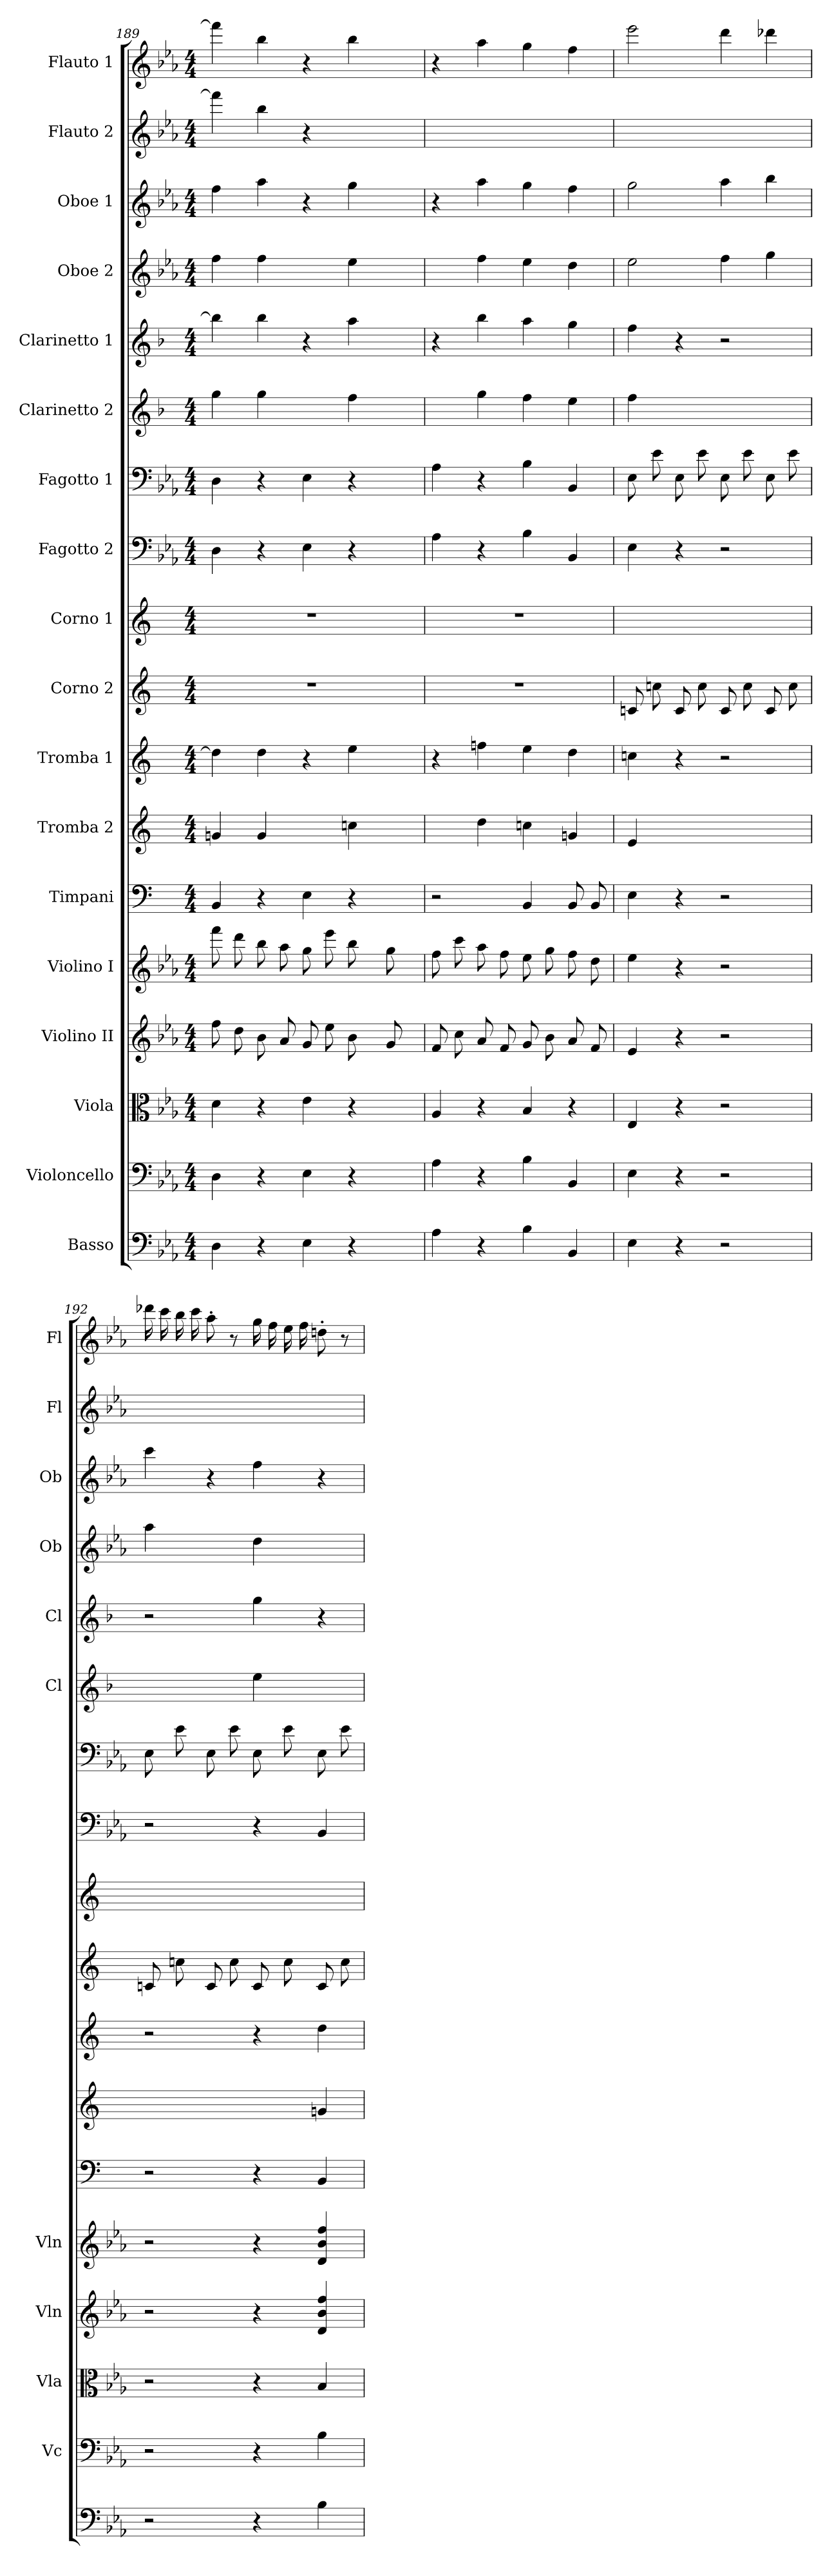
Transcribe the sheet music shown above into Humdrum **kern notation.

**kern	**kern	**kern	**kern	**kern	**kern	**kern	**kern	**kern	**kern	**kern	**kern	**kern	**kern	**kern	**kern	**kern	**kern
*part18	*part17	*part16	*part15	*part14	*part13	*part12	*part11	*part10	*part9	*part8	*part7	*part6	*part5	*part4	*part3	*part2	*part1
*staff18	*staff17	*staff16	*staff15	*staff14	*staff13	*staff12	*staff11	*staff10	*staff9	*staff8	*staff7	*staff6	*staff5	*staff4	*staff3	*staff2	*staff1
*I"Basso	*I"Violoncello	*I"Viola	*I"Violino II	*I"Violino I	*I"Timpani	*I"Tromba 2	*I"Tromba 1	*I"Corno 2	*I"Corno 1	*I"Fagotto 2	*I"Fagotto 1	*I"Clarinetto 2	*I"Clarinetto 1	*I"Oboe 2	*I"Oboe 1	*I"Flauto 2	*I"Flauto 1
*	*I'Vc	*I'Vla	*I'Vln	*I'Vln	*	*	*	*	*	*	*	*I'Cl	*I'Cl	*I'Ob	*I'Ob	*I'Fl	*I'Fl
*clefF4	*clefF4	*clefC3	*clefG2	*clefG2	*clefF4	*clefG2	*clefG2	*clefG2	*clefG2	*clefF4	*clefF4	*clefG2	*clefG2	*clefG2	*clefG2	*clefG2	*clefG2
*ITrd7c12	*	*	*	*	*	*ITrd-2c-3	*ITrd-2c-3	*ITrd5c9	*ITrd5c9	*	*	*ITrd1c2	*ITrd1c2	*	*	*	*
*k[b-e-a-]	*k[b-e-a-]	*k[b-e-a-]	*k[b-e-a-]	*k[b-e-a-]	*	*	*	*	*	*k[b-e-a-]	*k[b-e-a-]	*k[b-e-a-]	*k[b-e-a-]	*k[b-e-a-]	*k[b-e-a-]	*k[b-e-a-]	*k[b-e-a-]
*M4/4	*M4/4	*M4/4	*M4/4	*M4/4	*M4/4	*M4/4	*M4/4	*M4/4	*M4/4	*M4/4	*M4/4	*M4/4	*M4/4	*M4/4	*M4/4	*M4/4	*M4/4
=189	=189	=189	=189	=189	=189	=189	=189	=189	=189	=189	=189	=189	=189	=189	=189	=189	=189
4DD	4D	4d	8ff	8fff	4BB	4b-X	4ff]	1r	1r	4D	4D	4ff	4aa-]	4ff	4ff	4fff]	4fff]
.	.	.	8dd	8ddd	.	.	.	.	.	.	.	.	.	.	.	.	.
4r	4r	4r	8b-	8bb-	4r	4b-	4ff	.	.	4r	4r	4ff	4aa-	4ff	4aa-	4bb-	4bb-
.	.	.	8a-	8aa-	.	.	.	.	.	.	.	.	.	.	.	.	.
4EE-	4E-	4e-	8g	8gg	4E	4ryy	4r	.	.	4E-	4E-	4ryy	4r	4ryy	4r	4r	4r
.	.	.	8ee-	8eee-	.	.	.	.	.	.	.	.	.	.	.	.	.
4r	4r	4r	8b-	8bb-	4r	4ee-X	4gg	.	.	4r	4r	4ee-	4gg	4ee-	4gg	32ryy	4bb-
.	.	.	.	.	.	.	.	.	.	.	.	.	.	.	.	32ryy	.
.	.	.	.	.	.	.	.	.	.	.	.	.	.	.	.	32ryy	.
.	.	.	.	.	.	.	.	.	.	.	.	.	.	.	.	32ryy	.
.	.	.	8g	8gg	.	.	.	.	.	.	.	.	.	.	.	32ryy	.
.	.	.	.	.	.	.	.	.	.	.	.	.	.	.	.	32ryy	.
.	.	.	.	.	.	.	.	.	.	.	.	.	.	.	.	32ryy	.
.	.	.	.	.	.	.	.	.	.	.	.	.	.	.	.	32ryy	.
=190	=190	=190	=190	=190	=190	=190	=190	=190	=190	=190	=190	=190	=190	=190	=190	=190	=190
4AA-	4A-	4A-	8f	8ff	2r	4ryy	4r	1r	1r	4A-	4A-	4ryy	4r	4ryy	4r	1ryy	4r
.	.	.	8cc	8ccc	.	.	.	.	.	.	.	.	.	.	.	.	.
4r	4r	4r	8a-	8aa-	.	4ff	4aa-X	.	.	4r	4r	4ff	4aa-	4ff	4aa-	.	4aa-
.	.	.	8f	8ff	.	.	.	.	.	.	.	.	.	.	.	.	.
4BB-	4B-	4B-	8g	8ee-	4BB	4ee-X	4gg	.	.	4B-	4B-	4ee-	4gg	4ee-	4gg	.	4gg
.	.	.	8b-	8gg	.	.	.	.	.	.	.	.	.	.	.	.	.
4BBB-	4BB-	4r	8a-	8ff	8BB	4b-X	4ff	.	.	4BB-	4BB-	4dd	4ff	4dd	4ff	.	4ff
.	.	.	8f	8dd	8BB	.	.	.	.	.	.	.	.	.	.	.	.
=191	=191	=191	=191	=191	=191	=191	=191	=191	=191	=191	=191	=191	=191	=191	=191	=191	=191
4EE-	4E-	4E-	4e-	4ee-	4E	4g	4ee-X	8E-X	1ryy	4E-	8E-	4ee-	4ee-	2ee-	2gg	1ryy	2eee-
.	.	.	.	.	.	.	.	8e-X	.	.	8e-	.	.	.	.	.	.
4r	4r	4r	4r	4r	4r	4ryy	4r	8E-	.	4r	8E-	4ryy	4r	.	.	.	.
.	.	.	.	.	.	.	.	8e-	.	.	8e-	.	.	.	.	.	.
2r	2r	2r	2r	2r	2r	2ryy	2r	8E-	.	2r	8E-	2ryy	2r	4ff	4aa-	.	4ddd
.	.	.	.	.	.	.	.	8e-	.	.	8e-	.	.	.	.	.	.
.	.	.	.	.	.	.	.	8E-	.	.	8E-	.	.	4gg	4bb-	.	4ddd-X
.	.	.	.	.	.	.	.	8e-	.	.	8e-	.	.	.	.	.	.
=192	=192	=192	=192	=192	=192	=192	=192	=192	=192	=192	=192	=192	=192	=192	=192	=192	=192
2r	2r	2r	2r	2r	2r	2ryy	2r	8E-X	1ryy	2r	8E-	2ryy	2r	4aa-	4ccc	1ryy	16ddd-X
.	.	.	.	.	.	.	.	.	.	.	.	.	.	.	.	.	16ccc
.	.	.	.	.	.	.	.	8e-X	.	.	8e-	.	.	.	.	.	16bb-
.	.	.	.	.	.	.	.	.	.	.	.	.	.	.	.	.	16ccc
.	.	.	.	.	.	.	.	8E-	.	.	8E-	.	.	4ryy	4r	.	8aa-'
.	.	.	.	.	.	.	.	8e-	.	.	8e-	.	.	.	.	.	8r
4r	4r	4r	4r	4r	4r	4ryy	4r	8E-	.	4r	8E-	4dd	4ff	4dd	4ff	.	16gg
.	.	.	.	.	.	.	.	.	.	.	.	.	.	.	.	.	16ff
.	.	.	.	.	.	.	.	8e-	.	.	8e-	.	.	.	.	.	16ee-
.	.	.	.	.	.	.	.	.	.	.	.	.	.	.	.	.	16ff
4BB-	4B-	4B-	4d 4b- 4ff	4d 4b- 4ff	4BB	4b-X	4ff	8E-	.	4BB-	8E-	4ryy	4r	4ryy	4r	.	8ddn'
.	.	.	.	.	.	.	.	8e-	.	.	8e-	.	.	.	.	.	8r
=	=	=	=	=	=	=	=	=	=	=	=	=	=	=	=	=	=
*-	*-	*-	*-	*-	*-	*-	*-	*-	*-	*-	*-	*-	*-	*-	*-	*-	*-
